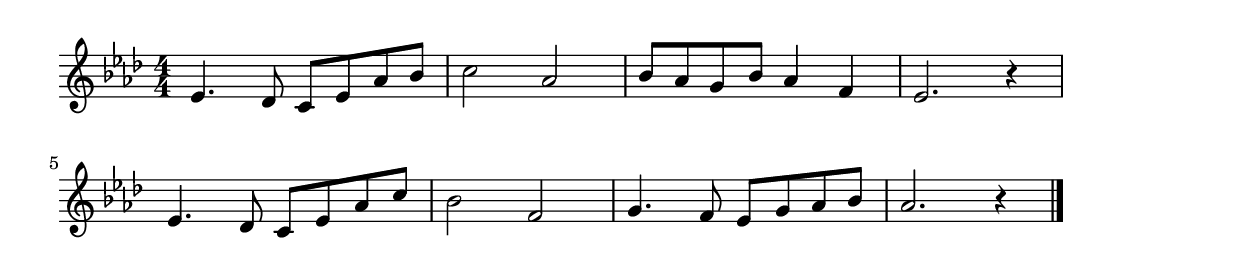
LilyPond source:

\version "2.18.2"

% 燃えろよ燃えろよ
% \index{もえろよ@燃えろよ燃えろよ}

\score {

\layout {
line-width = #170
indent = 0\mm
}

\relative c' {
\key as \major
\time 4/4
\set Score.tempoHideNote = ##t
\tempo 4=120
\numericTimeSignature

es4. des8 c es as bes |
c2 as |
bes8 as g bes as4 f |
es2. r4 |
\break
es4. des8 c es as c |
bes2 f |
g4. f8 es g as bes |
as2. r4 |



\bar "|."
}

\midi {}

}